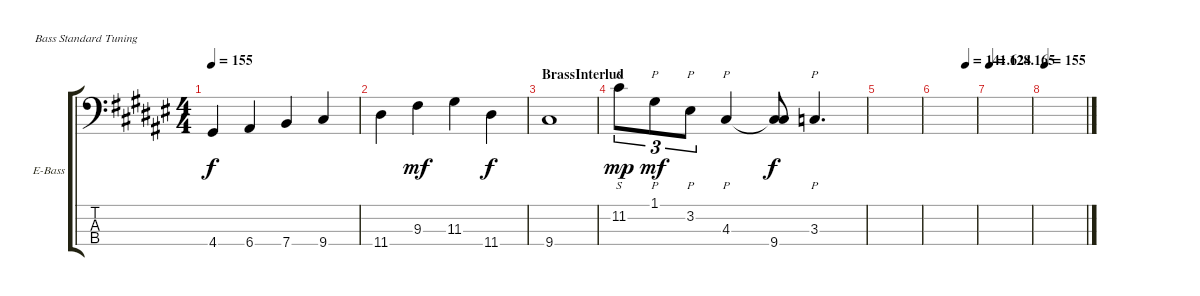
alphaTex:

\bracketExtendMode groupsimilarinstruments
\firstSystemTrackNameOrientation horizontal
\otherSystemsTrackNameOrientation horizontal
\track ("Bass" "E-Bass") {instrument electricbassfinger}
\staff {score tabs}
\tuning (G2 D2 A1 E1)
\ts (4 4)
\tempo 155
\clef f4
\ks f#
4.4.4{dy f} 6.4.4 7.4.4 9.4.4 |
11.4.4 9.3.4{dy mf} 11.3.4 11.4.4{dy f} |
\section ("" "BrassInterlud")
9.4.1 |
11.2.8{s tu (3 2) dy mp} 1.1.8{p tu (3 2) dy mf} 3.2.8{p tu (3 2)} 4.3.4{p} (4.3{t} 9.4).8{dy f} 3.3.4{p d} |
|
\tempo (141.624 0.75)
|
\tempo
128.165 |
\tempo (155 0.00625)
